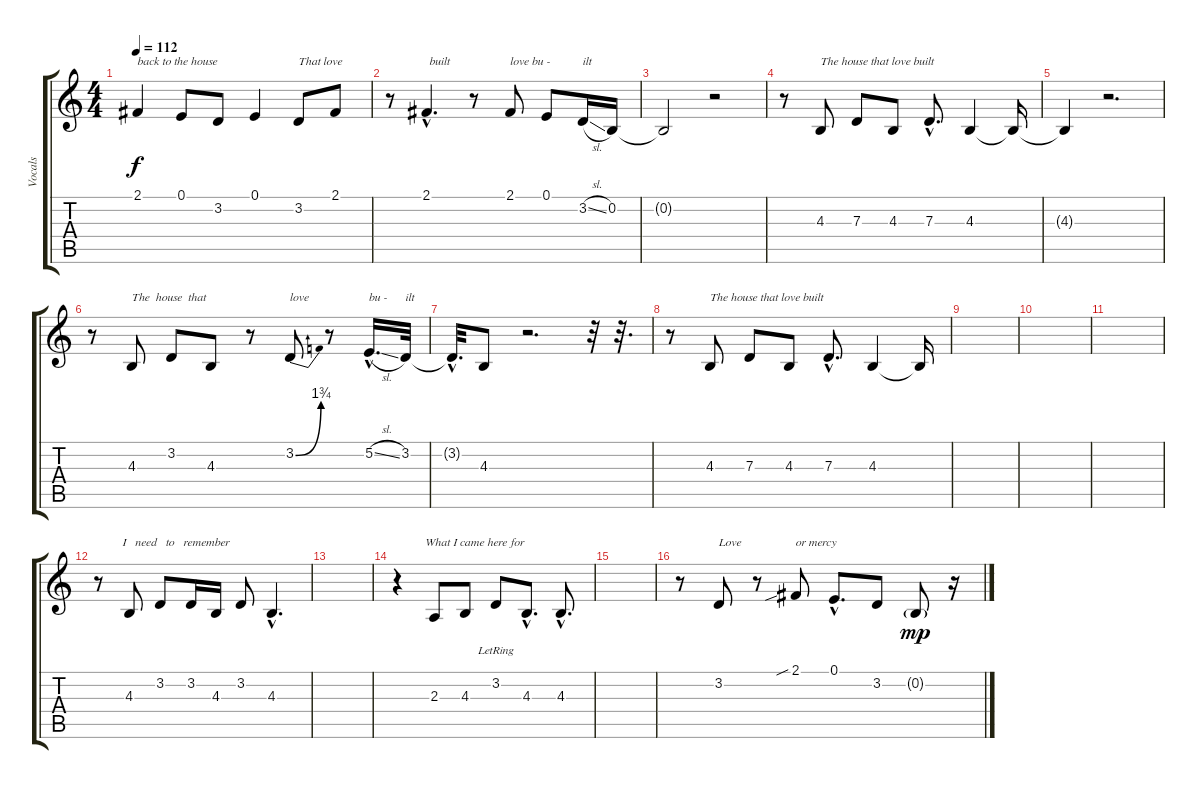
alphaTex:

\track ("Vocals" "Vocals") {instrument englishhorn}
\staff {score tabs}
\tuning (E4 B3 G3 D3 A2 E2) {hide}
\ts (4 4)
\tempo 112
\clef g2
\ks c
2.1.4{txt "back to the house" dy f} 0.1.8 3.2.8 0.1.4 3.2.8{txt "That love"} 2.1.8 |
r.8 2.1{hac}.4{d txt " built"} r.8 2.1.8{txt "love bu -"} 0.1.8 3.2{sl}.16{txt "ilt"} 0.2.16 |
0.2{t}.2 r.2 |
r.8 4.3.8{txt "The house that love built"} 7.3.8 4.3.8 7.3{hac}.8{d} 4.3.4 4.3{t}.16 |
4.3{t}.4 r.2{d} |
r.8 4.3.8{txt "The  house  that "} 3.2.8 4.3.8 r.8 3.2{be (bend 0 0 60 7)}.8{txt "love"} r.8 5.2{sl hac}.16{d txt "bu -"} 3.2.32{txt "ilt"} |
3.2{hac t}.32{d} 4.3.8 r.2{d} r.32 r.32{d} |
r.8 4.3.8{txt "The house that love built"} 7.3.8 4.3.8 7.3{hac}.8{d} 4.3.4 4.3{t}.16 |
|
|
|
r.8{txt "        I   need   to   remember"} 4.3.8 3.2.8 3.2.16 4.3.16 3.2.8 4.3{hac}.4{d} |
|
r.4{txt "         What I came here for"} 2.3.8 4.3.8 3.2{lr}.8 4.3{hac}.8{d} 4.3{hac}.8{d} |
|
r.8 3.2.8{txt "Love"} r.8 2.1{sib}.8{txt "or mercy "} 0.1{hac}.8{d} 3.2.8 0.2{g}.8{dy mp} r.16
